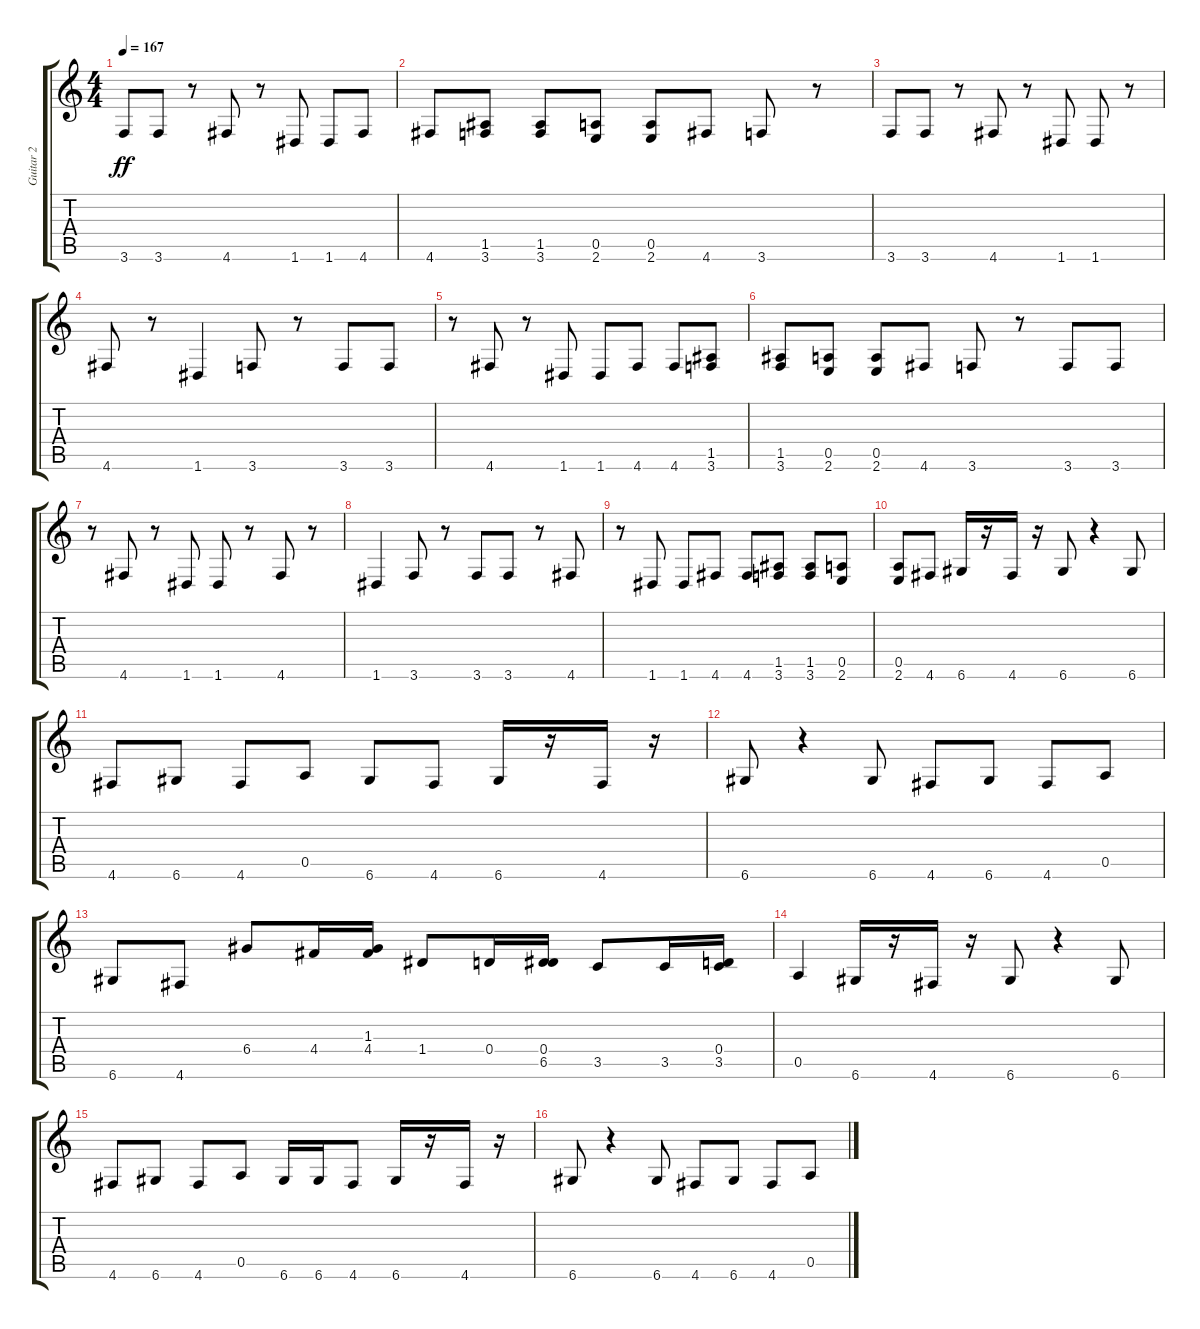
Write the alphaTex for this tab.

\track ("Guitar 2" "Guitar 2") {instrument distortionguitar}
\staff {score tabs}
\tuning (E4 B3 G3 D3 A2 D2) {hide}
\ts (4 4)
\tempo 167
\clef g2
\ks c
3.6.8{dy ff} 3.6.8 r.8 4.6.8 r.8 1.6.8 1.6.8 4.6.8 |
4.6.8 (1.5 3.6).8 (1.5 3.6).8 (0.5 2.6).8 (0.5 2.6).8 4.6.8 3.6.8 r.8 |
3.6.8 3.6.8 r.8 4.6.8 r.8 1.6.8 1.6.8 r.8 |
4.6.8 r.8 1.6.4 3.6.8 r.8 3.6.8 3.6.8 |
r.8 4.6.8 r.8 1.6.8 1.6.8 4.6.8 4.6.8 (1.5 3.6).8 |
(1.5 3.6).8 (0.5 2.6).8 (0.5 2.6).8 4.6.8 3.6.8 r.8 3.6.8 3.6.8 |
r.8 4.6.8 r.8 1.6.8 1.6.8 r.8 4.6.8 r.8 |
1.6.4 3.6.8 r.8 3.6.8 3.6.8 r.8 4.6.8 |
r.8 1.6.8 1.6.8 4.6.8 4.6.8 (1.5 3.6).8 (1.5 3.6).8 (0.5 2.6).8 |
(0.5 2.6).8 4.6.8 6.6.16 r.16 4.6.16 r.16 6.6.8 r.4 6.6.8 |
4.6.8 6.6.8 4.6.8 0.5.8 6.6.8 4.6.8 6.6.16 r.16 4.6.16 r.16 |
6.6.8 r.4 6.6.8 4.6.8 6.6.8 4.6.8 0.5.8 |
6.6.8 4.6.8 6.4.8 4.4.16 (1.3 4.4).16 1.4.8 0.4.16 (0.4 6.5).16 3.5.8 3.5.16 (0.4 3.5).16 |
0.5.4 6.6.16 r.16 4.6.16 r.16 6.6.8 r.4 6.6.8 |
4.6.8 6.6.8 4.6.8 0.5.8 6.6.16 6.6.16 4.6.8 6.6.16 r.16 4.6.16 r.16 |
6.6.8 r.4 6.6.8 4.6.8 6.6.8 4.6.8 0.5.8
